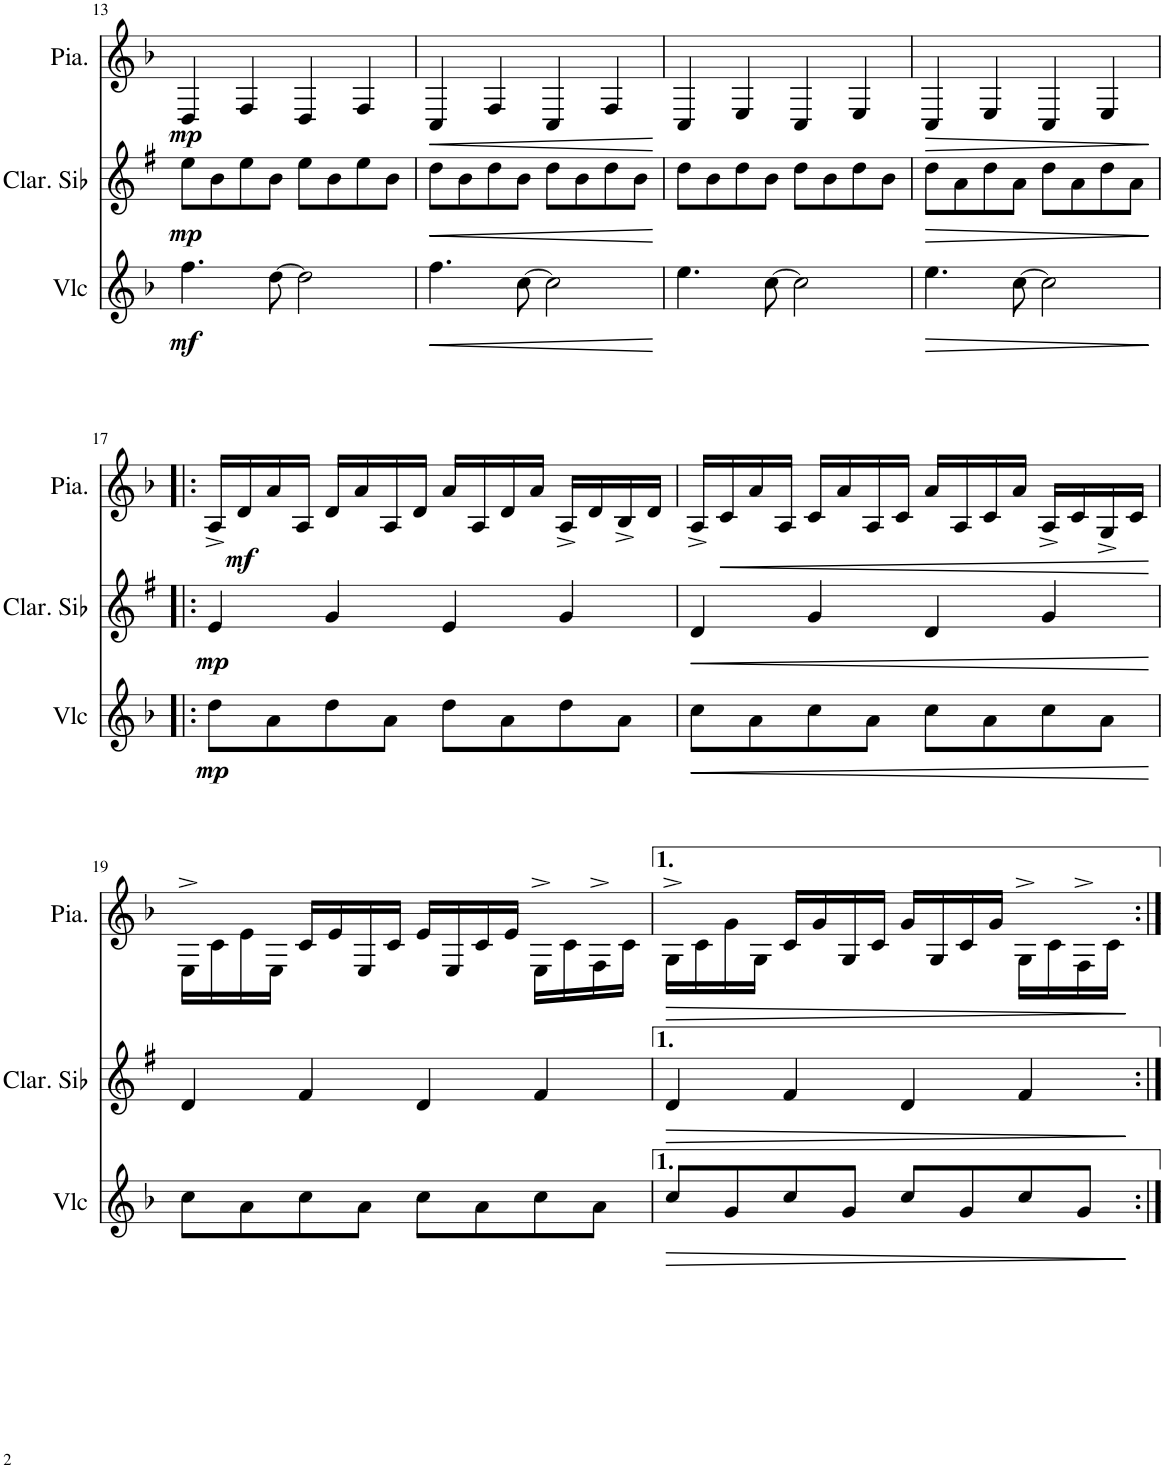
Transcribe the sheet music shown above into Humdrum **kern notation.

**kern	**dynam	**kern	**dynam	**kern	**dynam
*part3	*part3	*part2	*part2	*part1	*part1
*staff3	*staff3	*staff2	*staff2	*staff1	*staff1
*I"Violoncelle	*	*I"Clarinette en Sib	*	*I"Piano	*
*I'Vlc	*	*I'Clar. Sib	*	*I'Pia.	*
!!LO:PB:g=z
*clefG2	*	*clefG2	*	*clefG2	*
*	*	*Trd1c2	*	*	*
*k[b-]	*	*k[f#]	*	*k[b-]	*
*M4/4	*	*M4/4	*	*M4/4	*
=13	=13	=13	=13	=13	=13
!	!LO:DY:b	!	!LO:DY:b	!	!LO:DY:b
4.ff\	mf	8ee\L	mp	4D/	mp
.	.	8b\	.	.	.
.	.	8ee\	.	4F/	.
[8dd\	.	8b\J	.	.	.
2dd\]	.	8ee\L	.	4D/	.
.	.	8b\	.	.	.
.	.	8ee\	.	4F/	.
.	.	8b\J	.	.	.
=14	=14	=14	=14	=14	=14
!	!LO:HP:b	!	!LO:HP:b	!	!LO:HP:b
4.ff\	<	8dd\L	<	4C/	<
.	.	8b\	.	.	.
.	.	8dd\	.	4F/	.
[8cc\	.	8b\J	.	.	.
2cc\]	.	8dd\L	.	4C/	.
.	.	8b\	.	.	.
.	.	8dd\	.	4F/	.
.	.	8b\J	.	.	.
.	[	.	[	.	[
=15	=15	=15	=15	=15	=15
4.ee\	.	8dd\L	.	4C/	.
.	.	8b\	.	.	.
.	.	8dd\	.	4E/	.
[8cc\	.	8b\J	.	.	.
2cc\]	.	8dd\L	.	4C/	.
.	.	8b\	.	.	.
.	.	8dd\	.	4E/	.
.	.	8b\J	.	.	.
=16	=16	=16	=16	=16	=16
!	!LO:HP:b	!	!LO:HP:b	!	!LO:HP:b
4.ee\	>	8dd\L	>	4C/	>
.	.	8a\	.	.	.
.	.	8dd\	.	4E/	.
[8cc\	.	8a\J	.	.	.
2cc\]	.	8dd\L	.	4C/	.
.	.	8a\	.	.	.
.	.	8dd\	.	4E/	.
.	.	8a\J	.	.	.
.	]	.	]	.	]
!!LO:LB:g=z
=17!|:	=17!|:	=17!|:	=17!|:	=17!|:	=17!|:
!	!LO:DY:b	!	!LO:DY:b	!	!
8dd\L	mp	4e/	mp	16A^/LL	.
!	!	!	!	!	!LO:DY:b
.	.	.	.	16d/	mf
8a\	.	.	.	16a/	.
.	.	.	.	16A/JJ	.
8dd\	.	4g/	.	16d/LL	.
.	.	.	.	16a/	.
8a\J	.	.	.	16A/	.
.	.	.	.	16d/JJ	.
8dd\L	.	4e/	.	16a/LL	.
.	.	.	.	16A/	.
8a\	.	.	.	16d/	.
.	.	.	.	16a/JJ	.
8dd\	.	4g/	.	16A^/LL	.
.	.	.	.	16d/	.
8a\J	.	.	.	16B-^/	.
.	.	.	.	16d/JJ	.
=18	=18	=18	=18	=18	=18
!	!LO:HP:b	!	!LO:HP:b	!	!
8cc\L	<	4d/	<	16A^/LL	.
!	!	!	!	!	!LO:HP:b
.	.	.	.	16c/	<
8a\	.	.	.	16a/	.
.	.	.	.	16A/JJ	.
8cc\	.	4g/	.	16c/LL	.
.	.	.	.	16a/	.
8a\J	.	.	.	16A/	.
.	.	.	.	16c/JJ	.
8cc\L	.	4d/	.	16a/LL	.
.	.	.	.	16A/	.
8a\	.	.	.	16c/	.
.	.	.	.	16a/JJ	.
8cc\	.	4g/	.	16A^/LL	.
.	.	.	.	16c/	.
8a\J	.	.	.	16G^/	.
.	.	.	.	16c/JJ	.
.	[	.	[	.	[
!!LO:LB:g=z
=19	=19	=19	=19	=19	=19
8cc\L	.	4d/	.	16E^\LL	.
.	.	.	.	16c\	.
8a\	.	.	.	16e\	.
.	.	.	.	16E\JJ	.
8cc\	.	4f#/	.	16c/LL	.
.	.	.	.	16e/	.
8a\J	.	.	.	16E/	.
.	.	.	.	16c/JJ	.
8cc\L	.	4d/	.	16e/LL	.
.	.	.	.	16E/	.
8a\	.	.	.	16c/	.
.	.	.	.	16e/JJ	.
8cc\	.	4f#/	.	16E^\LL	.
.	.	.	.	16c\	.
8a\J	.	.	.	16F^\	.
.	.	.	.	16c\JJ	.
=20	=20	=20	=20	=20	=20
!	!LO:HP:b	!	!LO:HP:b	!	!LO:HP:b
8cc/L	>	4d/	>	16G^\LL	>
.	.	.	.	16c\	.
8g/	.	.	.	16g\	.
.	.	.	.	16G\JJ	.
8cc/	.	4f#/	.	16c/LL	.
.	.	.	.	16g/	.
8g/J	.	.	.	16G/	.
.	.	.	.	16c/JJ	.
8cc/L	.	4d/	.	16g/LL	.
.	.	.	.	16G/	.
8g/	.	.	.	16c/	.
.	.	.	.	16g/JJ	.
8cc/	.	4f#/	.	16G^\LL	.
.	.	.	.	16c\	.
8g/J	.	.	.	16F^\	.
.	.	.	.	16c\JJ	.
.	]	.	]	.	]
=:|!	=:|!	=:|!	=:|!	=:|!	=:|!
*-	*-	*-	*-	*-	*-
